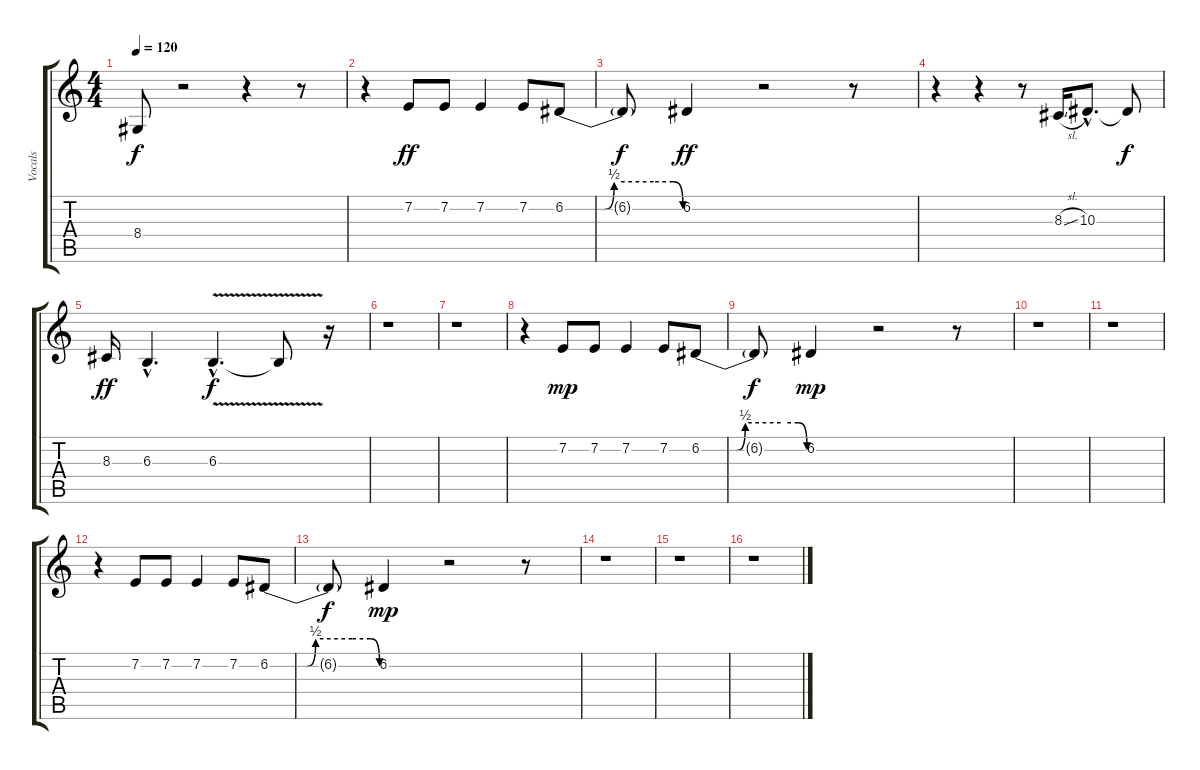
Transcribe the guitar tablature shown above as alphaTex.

\track ("Vocals" "Vocals") {instrument lead2sawtooth}
\staff {score tabs}
\tuning (D4 A3 F3 C3 G2 C2) {hide}
\ts (4 4)
\tempo 120
\clef g2
\ks c
8.4{t}.8{dy f} r.2 r.4 r.8 |
r.4 7.2.8{dy ff} 7.2.8 7.2.4 7.2.8 6.2{be (custom 0 0 20 0 25 2 45 2 55 2 60 0)}.8 |
6.2{t}.8{dy f} 6.2.4{dy ff} r.2 r.8 |
r.4 r.4 r.8 8.3{sl}.16 10.3{hac}.8{d} 10.3{t}.8{dy f} |
8.3.16{dy ff} 6.3{hac}.4{d} 6.3{v hac}.4{d dy f} 6.3{t}.8 r.16 |
r.1 |
r.1 |
r.4 7.2.8{dy mp} 7.2.8 7.2.4 7.2.8 6.2{be (custom 0 0 20 0 25 2 45 2 55 2 60 0)}.8 |
6.2{t}.8{dy f} 6.2.4{dy mp} r.2 r.8 |
r.1 |
r.1 |
r.4 7.2.8 7.2.8 7.2.4 7.2.8 6.2{be (custom 0 0 20 0 25 2 45 2 55 2 60 0)}.8 |
6.2{t}.8{dy f} 6.2.4{dy mp} r.2 r.8 |
r.1 |
r.1 |
r.1
